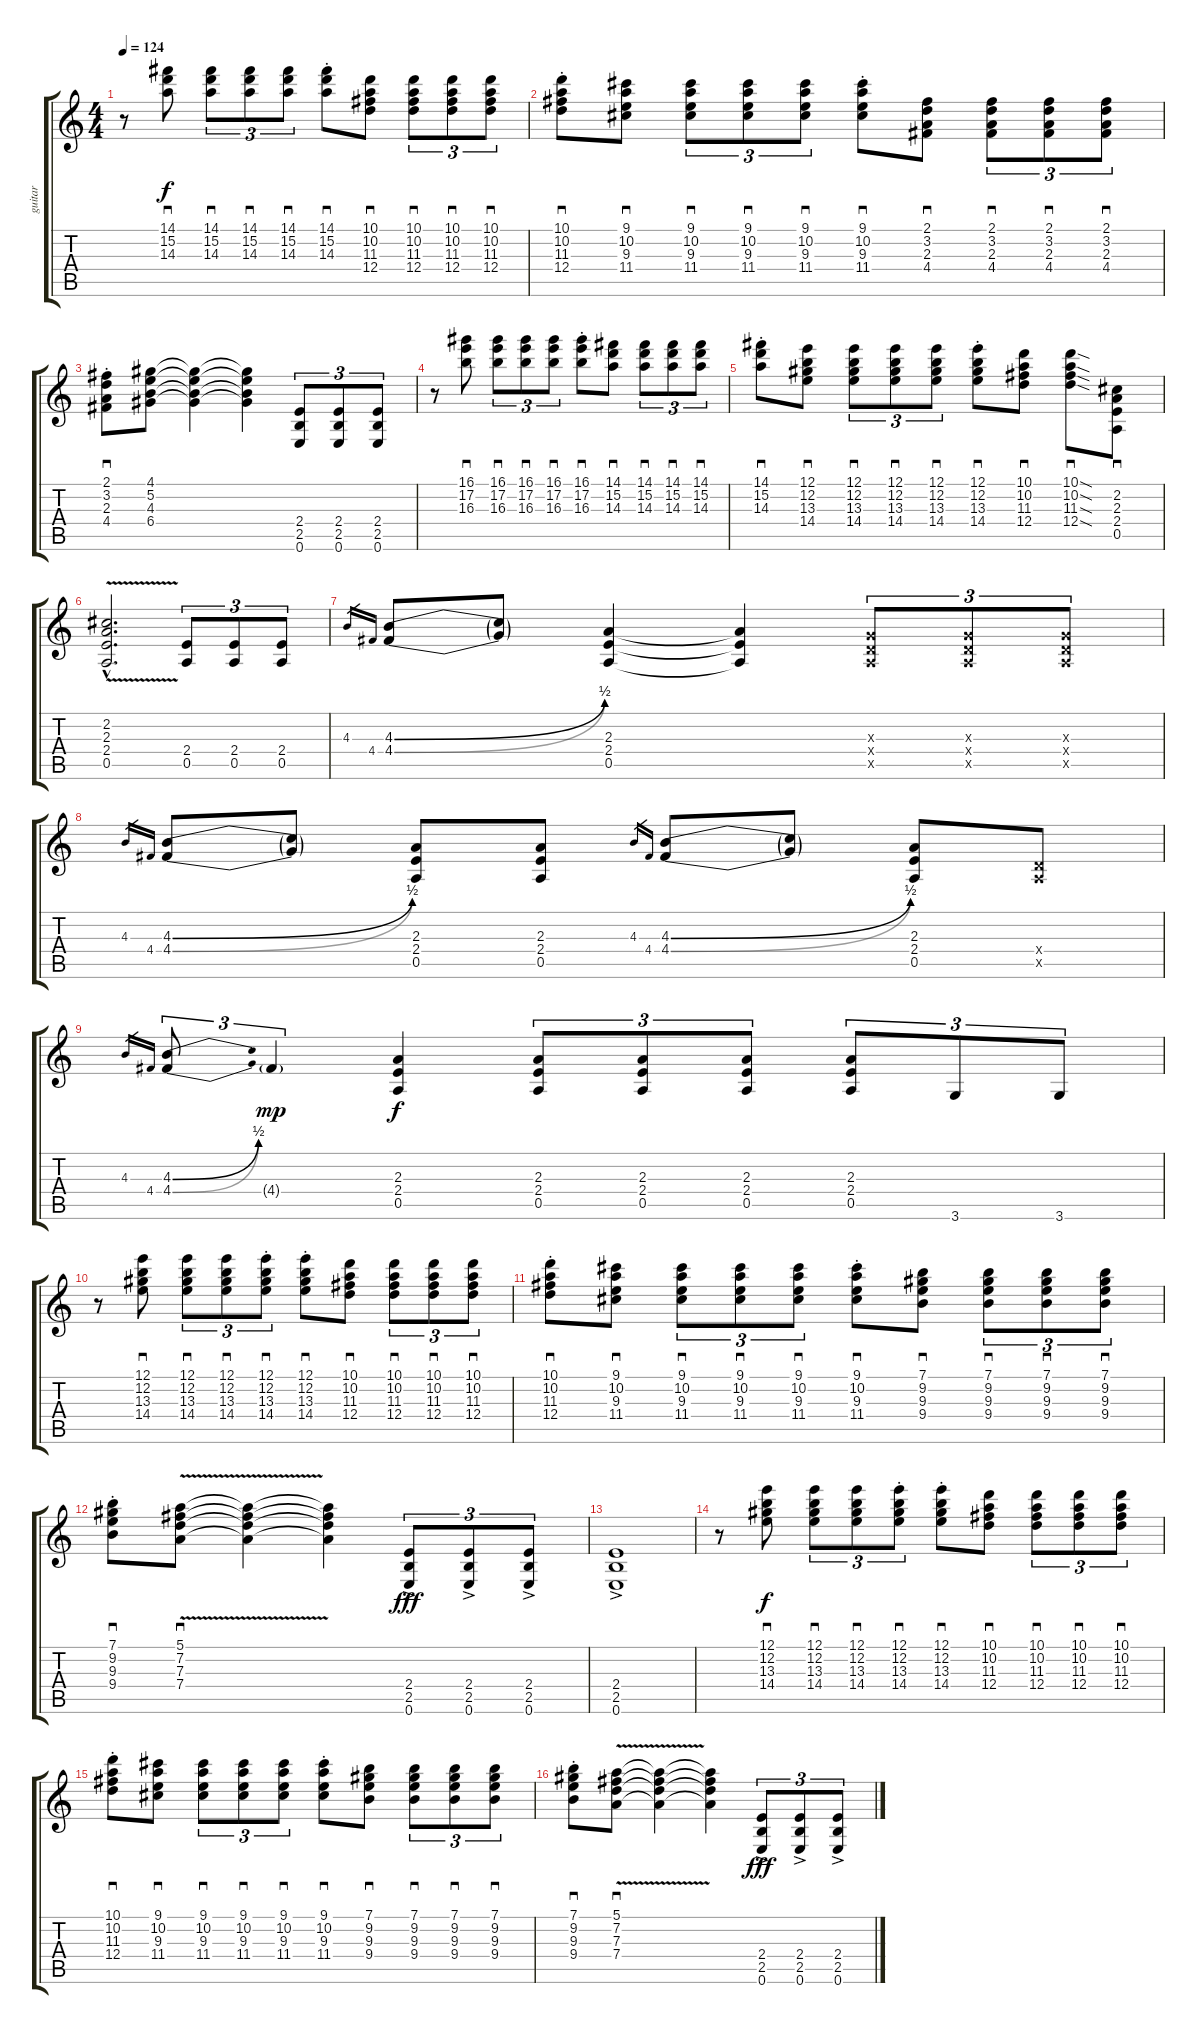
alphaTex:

\track ("guitar" "guitar") {instrument overdrivenguitar}
\staff {score tabs}
\tuning (E4 B3 G3 D3 A2 E2) {hide}
\ts (4 4)
\tempo 124
\clef g2
\ks c
r.8{dy fff} (14.1 15.2 14.3).8{sd dy f} (14.1 15.2 14.3).8{sd tu (3 2)} (14.1 15.2 14.3).8{sd tu (3 2)} (14.1 15.2 14.3).8{sd tu (3 2)} (14.1{st} 15.2{st} 14.3{st}).8{sd} (10.1 10.2 11.3 12.4).8{sd} (10.1 10.2 11.3 12.4).8{sd tu (3 2)} (10.1 10.2 11.3 12.4).8{sd tu (3 2)} (10.1 10.2 11.3 12.4).8{sd tu (3 2)} |
(10.1{st} 10.2{st} 11.3{st} 12.4{st}).8{sd} (9.1 10.2 9.3 11.4).8{sd} (9.1 10.2 9.3 11.4).8{sd tu (3 2)} (9.1 10.2 9.3 11.4).8{sd tu (3 2)} (9.1 10.2 9.3 11.4).8{sd tu (3 2)} (9.1{st} 10.2{st} 9.3{st} 11.4{st}).8{sd} (2.1 3.2 2.3 4.4).8{sd} (2.1 3.2 2.3 4.4).8{sd tu (3 2)} (2.1 3.2 2.3 4.4).8{sd tu (3 2)} (2.1 3.2 2.3 4.4).8{sd tu (3 2)} |
(2.1{st} 3.2{st} 2.3{st} 4.4{st}).8{sd} (4.1 5.2 4.3 6.4).8 (4.1{t} 5.2{t} 4.3{t} 6.4{t}).4 (4.1{t} 5.2{t} 4.3{t} 6.4{t}).4 (2.4 2.5 0.6).8{tu (3 2)} (2.4 2.5 0.6).8{tu (3 2)} (2.4 2.5 0.6).8{tu (3 2)} |
r.8 (16.1 17.2 16.3).8{sd} (16.1 17.2 16.3).8{sd tu (3 2)} (16.1 17.2 16.3).8{sd tu (3 2)} (16.1 17.2 16.3).8{sd tu (3 2)} (16.1{st} 17.2{st} 16.3{st}).8{sd} (14.1 15.2 14.3).8{sd} (14.1 15.2 14.3).8{sd tu (3 2)} (14.1 15.2 14.3).8{sd tu (3 2)} (14.1 15.2 14.3).8{sd tu (3 2)} |
(14.1{st} 15.2{st} 14.3{st}).8{sd} (12.1 12.2 13.3 14.4).8{sd} (12.1 12.2 13.3 14.4).8{sd tu (3 2)} (12.1 12.2 13.3 14.4).8{sd tu (3 2)} (12.1 12.2 13.3 14.4).8{sd tu (3 2)} (12.1{st} 12.2{st} 13.3{st} 14.4{st}).8{sd} (10.1 10.2 11.3 12.4).8{sd} (10.1{sod} 10.2{sod} 11.3{sod} 12.4{sod}).8{sd} (2.2 2.3 2.4 0.5).8{sd} |
(2.2{v hac} 2.3{hac} 2.4{hac} 0.5{hac}).2{d} (2.4 0.5).8{tu (3 2)} (2.4 0.5).8{tu (3 2)} (2.4 0.5).8{tu (3 2)} |
4.3.16{gr} 4.4.16{gr} (4.3{be (bend 0 0 60 2)} 4.4{be (bend 0 0 60 2)}).8 (4.3{t} 4.4{t}).8 (2.3 2.4 0.5).4 (2.3{t} 2.4{t} 0.5{t}).4 (0.3{x} 0.4{x} 0.5{x}).8{tu (3 2)} (0.3{x} 0.4{x} 0.5{x}).8{tu (3 2)} (0.3{x} 0.4{x} 0.5{x}).8{tu (3 2)} |
4.3.16{gr} 4.4.16{gr} (4.3{be (bend 0 0 60 2)} 4.4{be (bend 0 0 60 2)}).8 (4.3{t} 4.4{t}).8 (2.3 2.4 0.5).8 (2.3 2.4 0.5).8 4.3.16{gr} 4.4.16{gr} (4.3{be (bend 0 0 60 2)} 4.4{be (bend 0 0 60 2)}).8 (4.3{t} 4.4{t}).8 (2.3 2.4 0.5).8 (0.4{x} 0.5{x}).8 |
4.3.16{gr} 4.4.16{gr} (4.3{be (bend 0 0 60 2)} 4.4{be (bend 0 0 60 2)}).8{tu (3 2)} 4.4{g}.4{tu (3 2) dy mp} (2.3 2.4 0.5).4{dy f} (2.3 2.4 0.5).8{tu (3 2)} (2.3 2.4 0.5).8{tu (3 2)} (2.3 2.4 0.5).8{tu (3 2)} (2.3 2.4 0.5).8{tu (3 2)} 3.6.8{tu (3 2)} 3.6.8{tu (3 2)} |
r.8{volume 4} (12.1 12.2 13.3 14.4).8{sd} (12.1 12.2 13.3 14.4).8{sd tu (3 2)} (12.1 12.2 13.3 14.4).8{sd tu (3 2)} (12.1 12.2 13.3{st} 14.4).8{sd tu (3 2)} (12.1{st} 12.2{st} 13.3 14.4{st}).8{sd} (10.1 10.2 11.3 12.4).8{sd} (10.1 10.2 11.3 12.4).8{sd tu (3 2)} (10.1 10.2 11.3 12.4).8{sd tu (3 2)} (10.1 10.2 11.3 12.4).8{sd tu (3 2)} |
(10.1{st} 10.2{st} 11.3{st} 12.4{st}).8{sd} (9.1 10.2 9.3 11.4).8{sd} (9.1 10.2 9.3 11.4).8{sd tu (3 2)} (9.1 10.2 9.3 11.4).8{sd tu (3 2)} (9.1 10.2 9.3 11.4).8{sd tu (3 2)} (9.1{st} 10.2 9.3{st} 11.4{st}).8{sd} (7.1 9.2 9.3 9.4).8{sd} (7.1 9.2 9.3 9.4).8{sd tu (3 2)} (7.1 9.2 9.3 9.4).8{sd tu (3 2)} (7.1 9.2 9.3 9.4).8{sd tu (3 2)} |
(7.1{st} 9.2{st} 9.3{st} 9.4{st}).8{sd} (5.1{v} 7.2{v} 7.3{v} 7.4{v}).8{sd} (5.1{t} 7.2{t} 7.3{t} 7.4{t}).4 (5.1{t} 7.2{t} 7.3{t} 7.4{t}).4 (2.4{ac} 2.5 0.6).8{tu (3 2) dy fff} (2.4{ac} 2.5 0.6).8{tu (3 2)} (2.4{ac} 2.5 0.6).8{tu (3 2)} |
(2.4{ac} 2.5 0.6).1 |
r.8 (12.1 12.2 13.3 14.4).8{sd dy f} (12.1 12.2 13.3 14.4).8{sd tu (3 2)} (12.1 12.2 13.3 14.4).8{sd tu (3 2)} (12.1 12.2 13.3{st} 14.4).8{sd tu (3 2)} (12.1{st} 12.2{st} 13.3 14.4{st}).8{sd} (10.1 10.2 11.3 12.4).8{sd} (10.1 10.2 11.3 12.4).8{sd tu (3 2)} (10.1 10.2 11.3 12.4).8{sd tu (3 2)} (10.1 10.2 11.3 12.4).8{sd tu (3 2)} |
(10.1{st} 10.2{st} 11.3{st} 12.4{st}).8{sd} (9.1 10.2 9.3 11.4).8{sd} (9.1 10.2 9.3 11.4).8{sd tu (3 2)} (9.1 10.2 9.3 11.4).8{sd tu (3 2)} (9.1 10.2 9.3 11.4).8{sd tu (3 2)} (9.1{st} 10.2 9.3{st} 11.4{st}).8{sd} (7.1 9.2 9.3 9.4).8{sd} (7.1 9.2 9.3 9.4).8{sd tu (3 2)} (7.1 9.2 9.3 9.4).8{sd tu (3 2)} (7.1 9.2 9.3 9.4).8{sd tu (3 2)} |
(7.1{st} 9.2{st} 9.3{st} 9.4{st}).8{sd} (5.1{v} 7.2{v} 7.3{v} 7.4{v}).8{sd} (5.1{t} 7.2{t} 7.3{t} 7.4{t}).4 (5.1{t} 7.2{t} 7.3{t} 7.4{t}).4 (2.4{ac} 2.5 0.6).8{tu (3 2) dy fff} (2.4{ac} 2.5 0.6).8{tu (3 2)} (2.4{ac} 2.5 0.6).8{tu (3 2)}
